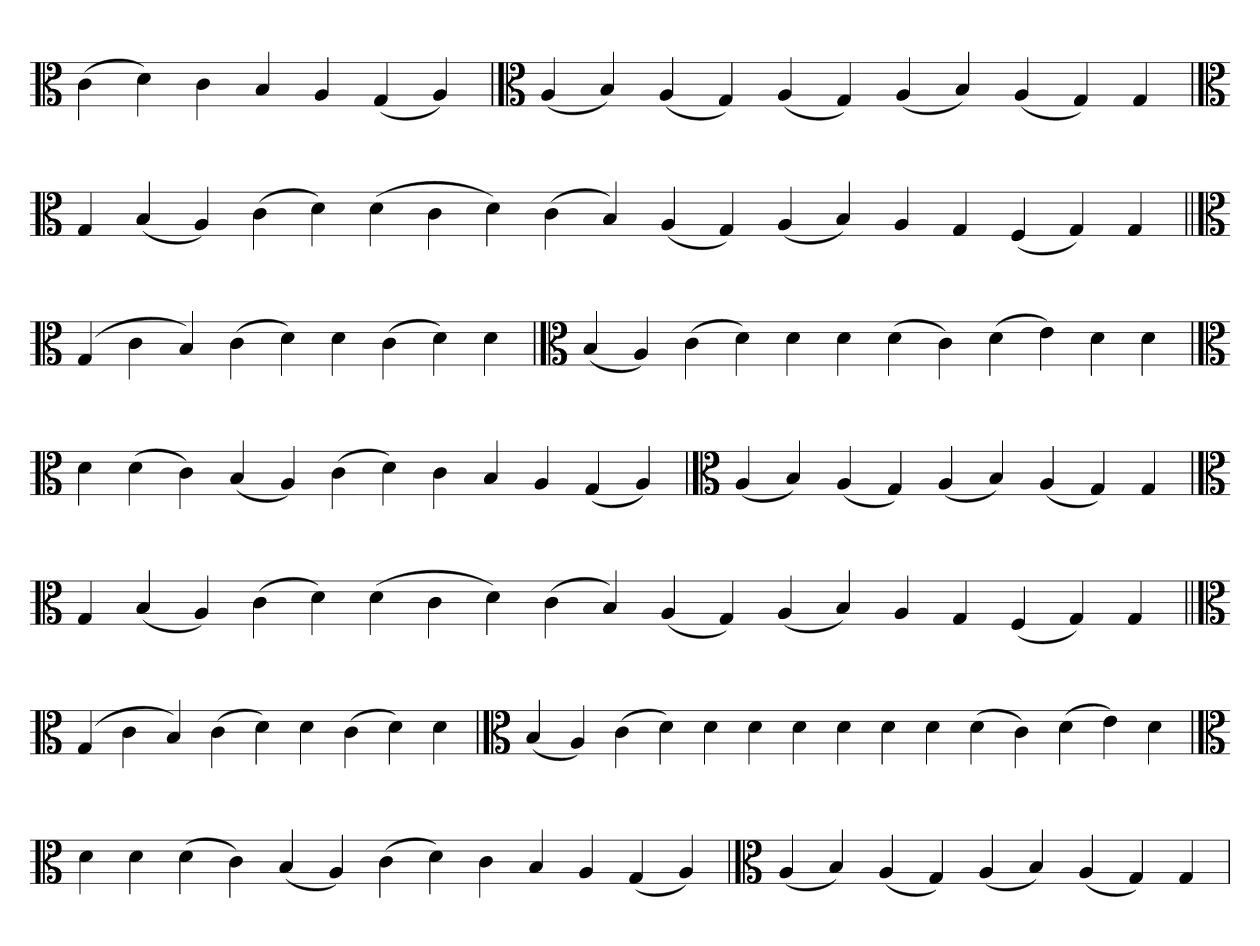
**kern
*part1
*staff1
*clefC3
=
(4c
4d)
4c
4B
4A
(4G
4A)
=
*clefC3
(4A
4B)
(4A
4G)
(4A
4G)
(4A
4B)
(4A
4G)
4G
=`
*clefC3
4G
(4B
4A)
(4c
4d)
(4d
4c
4d)
(4c
4B)
(4A
4G)
(4A
4B)
4A
4G
(4F
4G)
4G
=||
*clefC3
(4G
4c
4B)
(4c
4d)
4d
(4c
4d)
4d
=`
*clefC3
(4B
4A)
(4c
4d)
4d
4d
(4d
4c)
(4d
4e)
4d
4d
=`
*clefC3
4d
(4d
4c)
(4B
4A)
(4c
4d)
4c
4B
4A
(4G
4A)
=
*clefC3
(4A
4B)
(4A
4G)
(4A
4B)
(4A
4G)
4G
=`
*clefC3
4G
(4B
4A)
(4c
4d)
(4d
4c
4d)
(4c
4B)
(4A
4G)
(4A
4B)
4A
4G
(4F
4G)
4G
=||
*clefC3
(4G
4c
4B)
(4c
4d)
4d
(4c
4d)
4d
=`
*clefC3
(4B
4A)
(4c
4d)
4d
4d
4d
4d
4d
4d
(4d
4c)
(4d
4e)
4d
=`
*clefC3
4d
4d
(4d
4c)
(4B
4A)
(4c
4d)
4c
4B
4A
(4G
4A)
=
*clefC3
(4A
4B)
(4A
4G)
(4A
4B)
(4A
4G)
4G
=`
*-
